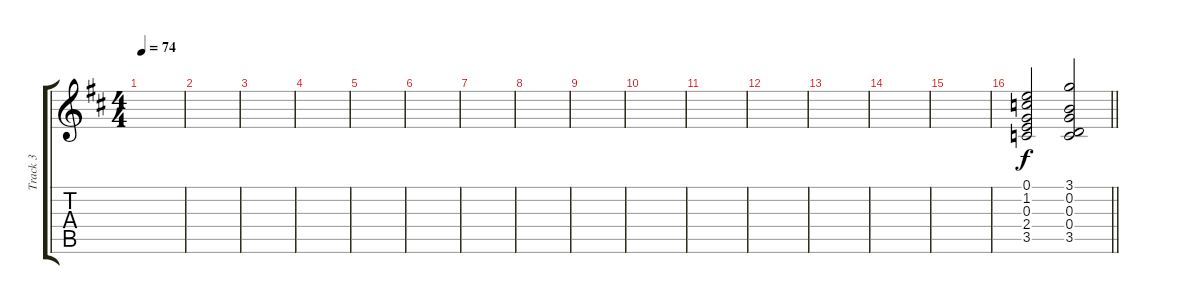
\track ("Track 3" "Track 3") {instrument distortionguitar}
\staff {score tabs}
\tuning (E4 B3 G3 D3 A2 E2) {hide}
\ts (4 4)
\tempo 74
\clef g2
\ks d
|
|
|
|
|
|
|
|
|
|
|
|
|
|
|
\barLineRight lightlight
(0.1 1.2 0.3 2.4 3.5).2 (3.1 0.2 0.3 0.4 3.5).2
